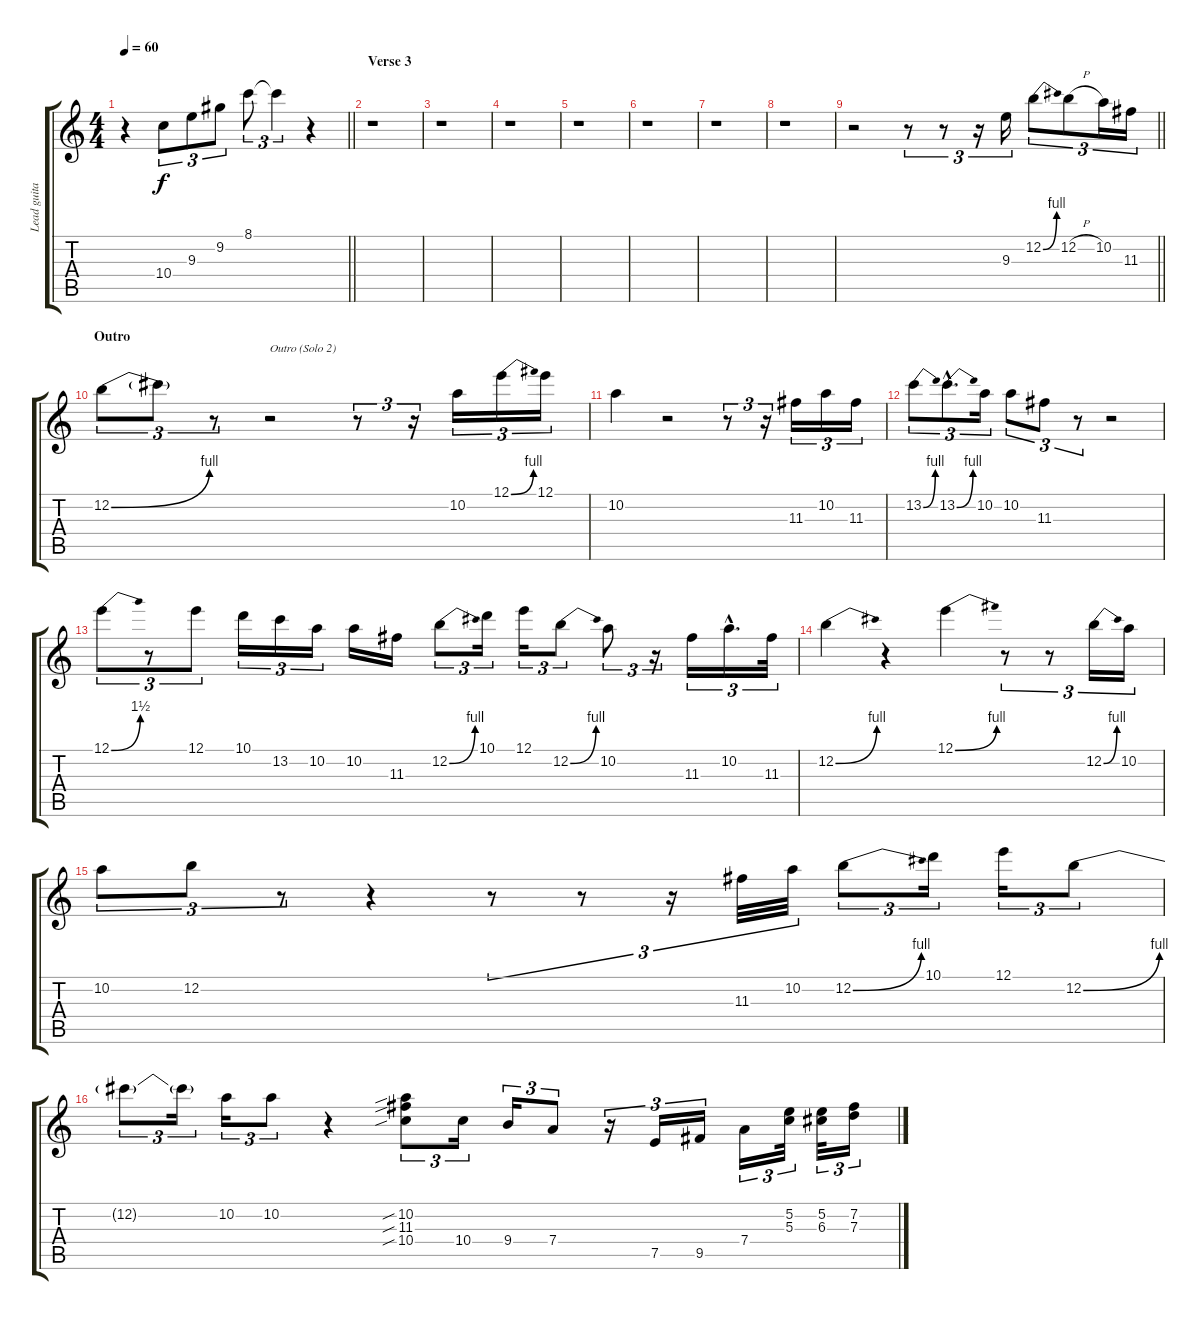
\track ("Lead guitar" "Lead guita") {instrument electricguitarclean}
\staff {score tabs}
\tuning (E4 B3 G3 D3 A2 E2) {hide}
\ts (4 4)
\tempo 60
\clef g2
\barLineRight lightlight
\ks c
r.4{dy f} 10.4.8{tu (3 2)} 9.3.8{tu (3 2)} 9.2.8{tu (3 2)} 8.1.8{tu (3 2)} 8.1{t}.4{tu (3 2)} r.4 |
\section ("" "Verse 3")
r.1 |
r.1 |
r.1 |
r.1 |
r.1 |
r.1 |
r.1 |
\barLineRight lightlight
r.2 r.8{tu (3 2)} r.8{tu (3 2)} r.16{tu (3 2)} 9.3.16{tu (3 2)} 12.2{be (bend 0 0 60 4)}.8{tu (3 2)} 12.2{h}.8{tu (3 2)} 10.2.16{tu (3 2)} 11.3.16{tu (3 2)} |
\section ("" "Outro")
12.2{be (bend 0 0 60 4)}.8{tu (3 2)} 12.2{t}.8{tu (3 2)} r.8{tu (3 2)} r.2{txt "Outro (Solo 2)"} r.8{tu (3 2)} r.16{tu (3 2)} 10.2.16{tu (3 2)} 12.1{be (bend 0 0 60 4)}.16{tu (3 2)} 12.1.16{tu (3 2)} |
10.2.4 r.2 r.8{tu (3 2)} r.16{tu (3 2)} 11.3.16{tu (3 2)} 10.2.16{tu (3 2)} 11.3.16{tu (3 2)} |
13.2{be (bend 0 0 60 4)}.8{tu (3 2)} 13.2{be (bend 0 0 60 4) hac}.8{d tu (3 2)} 10.2.16{tu (3 2)} 10.2.8{tu (3 2)} 11.3.8{tu (3 2)} r.8{tu (3 2)} r.2 |
12.1{be (bend 0 0 60 6)}.8{tu (3 2)} r.8{tu (3 2)} 12.1.8{tu (3 2)} 10.1.16{tu (3 2)} 13.2.16{tu (3 2)} 10.2.16{tu (3 2)} 10.2.16 11.3.16 12.2{be (bend 0 0 60 4)}.8{tu (3 2)} 10.1.16{tu (3 2)} 12.1.16{tu (3 2)} 12.2{be (bend 0 0 60 4)}.8{tu (3 2)} 10.2.8{tu (3 2)} r.16{tu (3 2)} 11.3.16{tu (3 2)} 10.2{hac}.16{d tu (3 2)} 11.3.32{tu (3 2)} |
12.2{be (bend 0 0 60 4)}.4 r.4 12.1{be (bend 0 0 60 4)}.4 r.8{tu (3 2)} r.8{tu (3 2)} 12.2{be (bend 0 0 60 4)}.16{tu (3 2)} 10.2.16{tu (3 2)} |
10.2.8{tu (3 2)} 12.2.8{tu (3 2)} r.8{tu (3 2)} r.4 r.8{tu (3 2)} r.8{tu (3 2)} r.16{tu (3 2)} 11.3.32{tu (3 2)} 10.2.32{tu (3 2)} 12.2{be (bend 0 0 60 4)}.8{tu (3 2)} 10.1.16{tu (3 2)} 12.1.16{tu (3 2)} 12.2{be (bend 0 0 60 4)}.8{tu (3 2)} |
12.2{t}.8{tu (3 2)} 12.2{t}.16{tu (3 2)} 10.2.16{tu (3 2)} 10.2.8{tu (3 2)} r.4 (10.2{sib} 11.3{sib} 10.4{sib}).8{tu (3 2)} 10.4.16{tu (3 2)} 9.4.16{tu (3 2)} 7.4.8{tu (3 2)} r.16{tu (3 2)} 7.5.16{tu (3 2)} 9.5.16{tu (3 2)} 7.4.16{tu (3 2)} (5.2 5.3).32{tu (3 2)} (5.2 6.3).32{tu (3 2)} (7.2 7.3).16{tu (3 2)}
